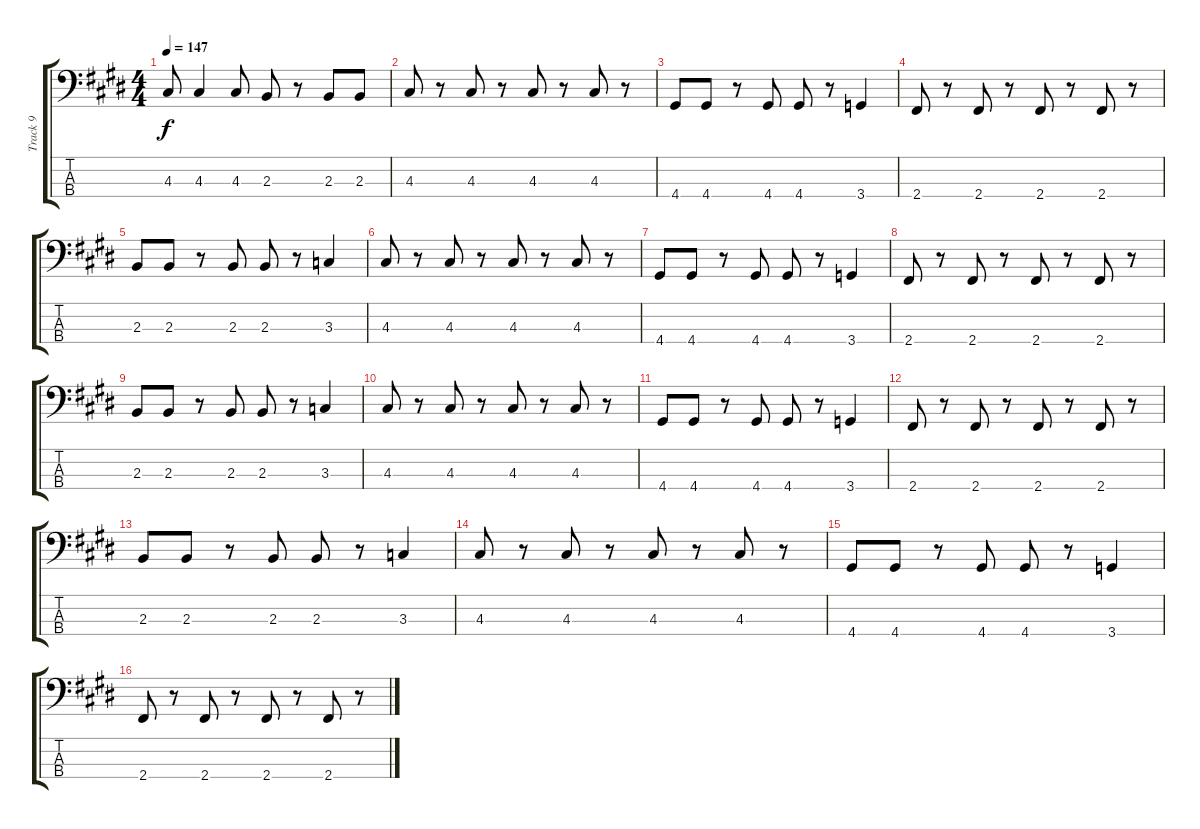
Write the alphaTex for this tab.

\track ("Track 9" "Track 9") {instrument electricbasspick}
\staff {score tabs}
\tuning (G2 D2 A1 E1) {hide}
\ts (4 4)
\tempo 147
\clef f4
\ks e
4.3{t}.8{dy f} 4.3.4 4.3.8 2.3.8 r.8 2.3.8 2.3.8 |
4.3.8 r.8 4.3.8 r.8 4.3.8 r.8 4.3.8 r.8 |
4.4.8 4.4.8 r.8 4.4.8 4.4.8 r.8 3.4.4 |
2.4.8 r.8 2.4.8 r.8 2.4.8 r.8 2.4.8 r.8 |
2.3.8 2.3.8 r.8 2.3.8 2.3.8 r.8 3.3.4 |
4.3.8 r.8 4.3.8 r.8 4.3.8 r.8 4.3.8 r.8 |
4.4.8 4.4.8 r.8 4.4.8 4.4.8 r.8 3.4.4 |
2.4.8 r.8 2.4.8 r.8 2.4.8 r.8 2.4.8 r.8 |
2.3.8 2.3.8 r.8 2.3.8 2.3.8 r.8 3.3.4 |
4.3.8 r.8 4.3.8 r.8 4.3.8 r.8 4.3.8 r.8 |
4.4.8 4.4.8 r.8 4.4.8 4.4.8 r.8 3.4.4 |
2.4.8 r.8 2.4.8 r.8 2.4.8 r.8 2.4.8 r.8 |
2.3.8 2.3.8 r.8 2.3.8 2.3.8 r.8 3.3.4 |
4.3.8 r.8 4.3.8 r.8 4.3.8 r.8 4.3.8 r.8 |
4.4.8 4.4.8 r.8 4.4.8 4.4.8 r.8 3.4.4 |
2.4.8 r.8 2.4.8 r.8 2.4.8 r.8 2.4.8 r.8
